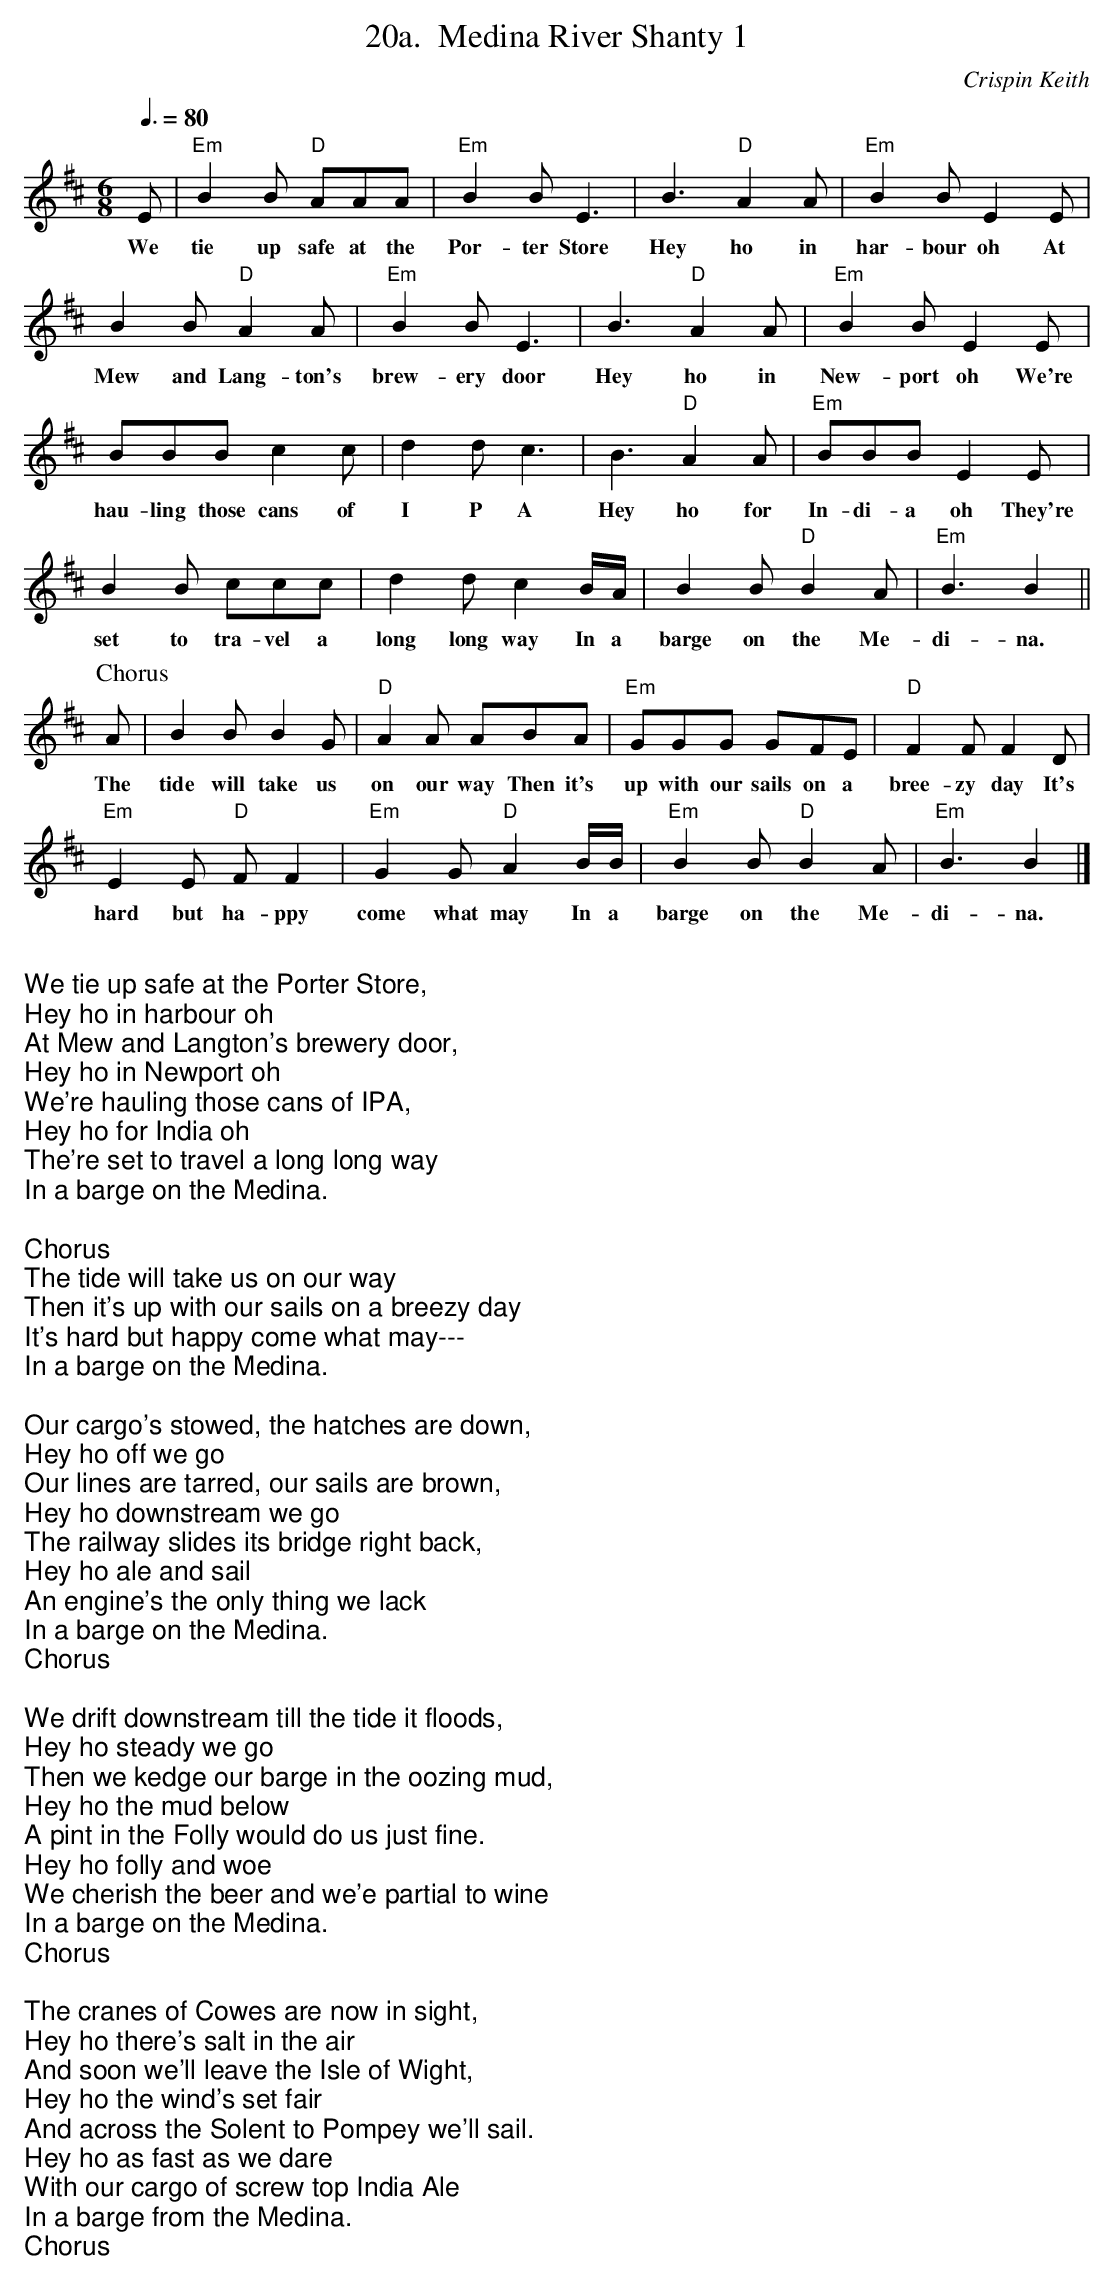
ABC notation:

X:1a
T: Medina River Shanty 1
C: Crispin Keith
Q: 3/8=80
M:6/8
K:D
E|"Em"B2B "D"AAA|"Em"B2BE3|B3"D"A2 A|"Em"B2BE2E|
w:We tie up safe at the Por-ter Store Hey ho in har-bour oh At
B2B"D"A2A|"Em"B2BE3|B3"D"A2A|"Em"B2B E2E|
w:Mew and Lang-ton's brew-ery door Hey ho in New-port oh We're
BBBc2c|d2dc3|B3"D"A2A|"Em"BBBE2E|
w:hau-ling those cans of I P A Hey ho for In-di-a oh They're
B2B ccc |d2dc2B/A/|B2B"D"B2A|"Em"B3B2 ||
w:set to tra-vel a long long way In a barge on the Me-di-na.
P:Chorus
A|B2BB2G|"D"A2A ABA|"Em"GGG GFE|"D"F2FF2D|
w:The tide will take us on our way Then it's up with our sails on a bree-zy day It's
"Em"E2E "D"FF2|"Em"G2G"D"A2B/B/|"Em"B2B"D"B2A|"Em"B3B2|]
w:hard but ha-ppy come what may In a barge on the Me-di-na.
%%newpage
W:
W: We tie up safe at the Porter Store,
W: Hey ho in harbour oh
W: At Mew and Langton's brewery door,
W: Hey ho in Newport oh
W: We're hauling those cans of IPA,
W: Hey ho for India oh
W: The're set to travel a long long way
W: In a barge on the Medina.
W:
W: Chorus
W: The tide will take us on our way
W: Then it's up with our sails on a breezy day
W: It's hard but happy come what may---
W: In a barge on the Medina.
W:
W: Our cargo's stowed, the hatches are down,
W: Hey ho off we go
W: Our lines are tarred, our sails are brown,
W: Hey ho downstream we go
W: The railway slides its bridge right back,
W: Hey ho ale and sail
W: An engine's the only thing we lack
W: In a barge on the Medina.
W: Chorus
W:
W: We drift downstream till the tide it floods,
W: Hey ho steady we go
W: Then we kedge our barge in the oozing mud,
W: Hey ho the mud below
W: A pint in the Folly would do us just fine.
W: Hey ho folly and woe
W: We cherish the beer and we'e partial to wine
W: In a barge on the Medina.
W: Chorus
W:
W: The cranes of Cowes are now in sight,
W: Hey ho there's salt in the air
W: And soon we'll leave the Isle of Wight,
W: Hey ho the wind's set fair
W: And across the Solent to Pompey we'll sail.
W: Hey ho as fast as we dare
W: With our cargo of screw top India Ale
W: In a barge from the Medina.
W: Chorus
W:
